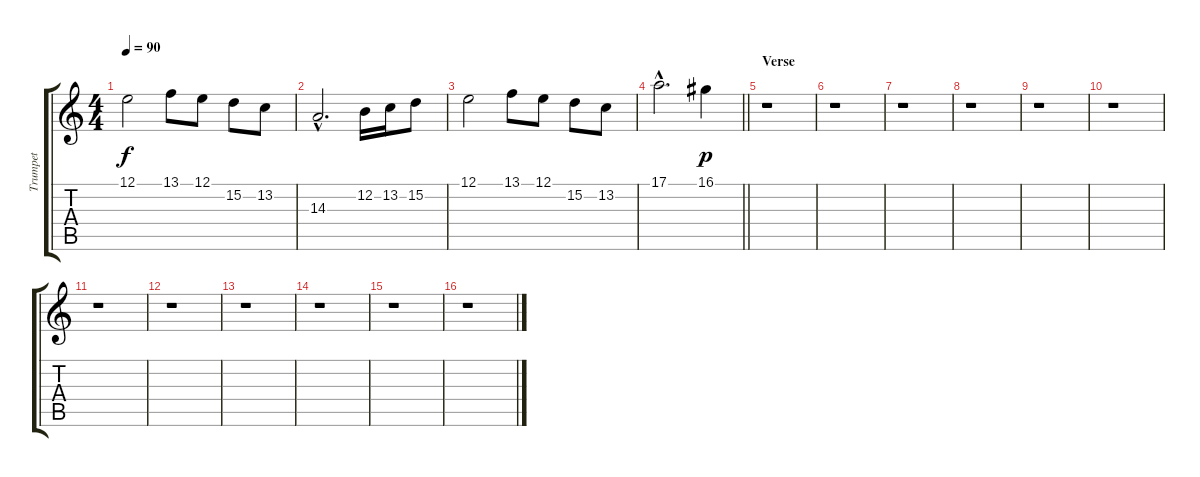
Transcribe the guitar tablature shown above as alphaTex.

\track ("Trumpet" "Trumpet") {instrument trumpet}
\staff {score tabs}
\tuning (E4 B3 G3 D3 A2 E2) {hide}
\ts (4 4)
\tempo 90
\clef g2
\ks aminor
12.1.2{dy f} 13.1.8 12.1.8 15.2.8 13.2.8 |
14.3{hac}.2{d} 12.2.16 13.2.16 15.2.8 |
12.1.2 13.1.8 12.1.8 15.2.8 13.2.8 |
\barLineRight lightlight
17.1{hac}.2{d} 16.1.4{dy p} |
\section ("" "Verse")
r.1 |
r.1 |
r.1 |
r.1 |
r.1 |
r.1 |
r.1 |
r.1 |
r.1 |
r.1 |
r.1 |
r.1
